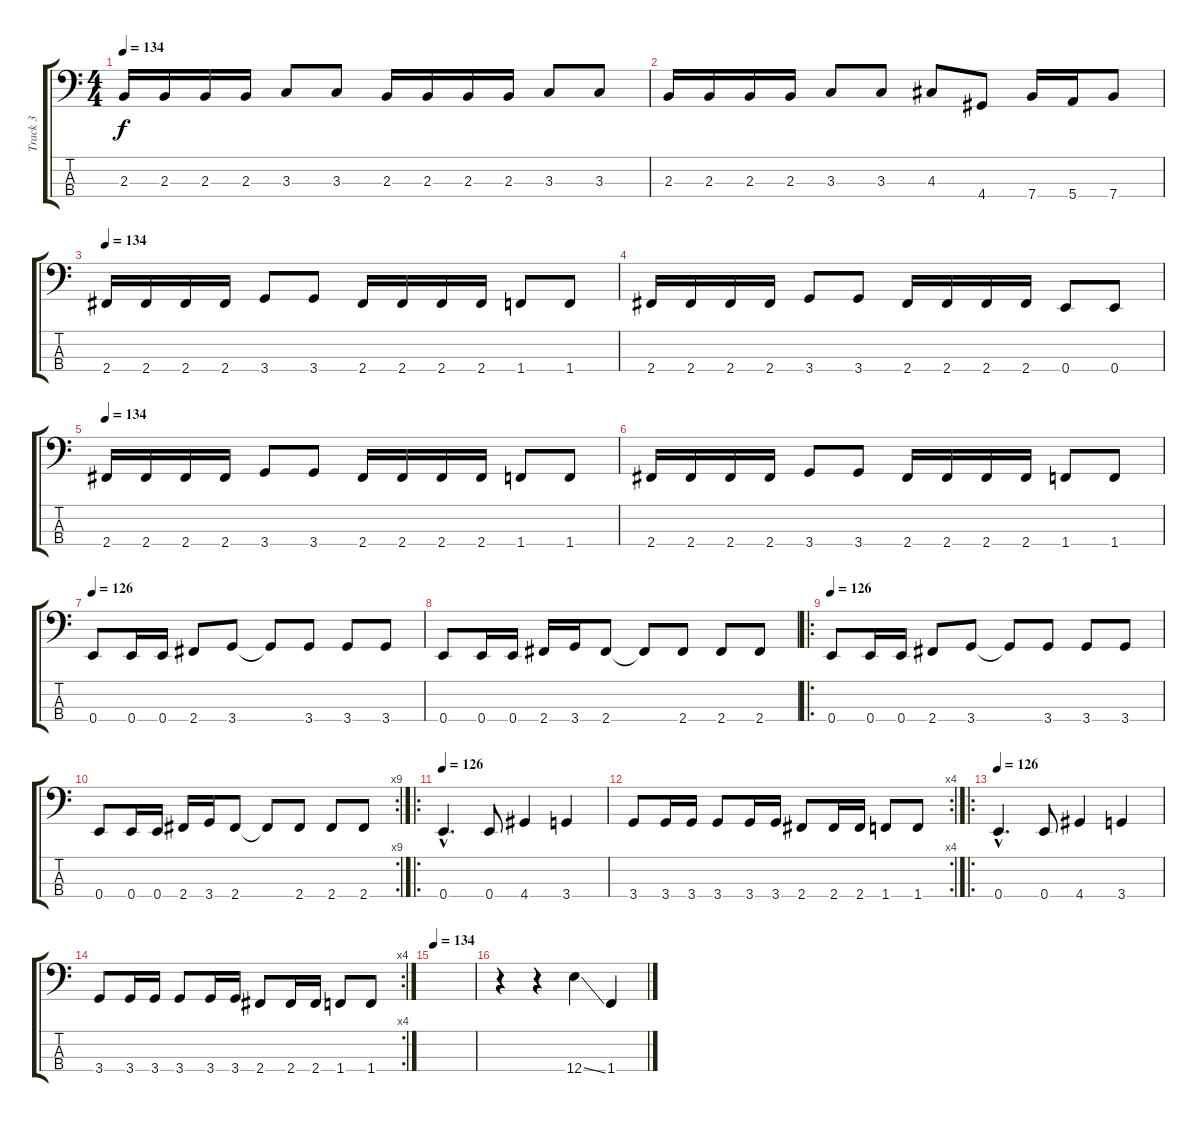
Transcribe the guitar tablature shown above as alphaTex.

\track ("Track 3" "Track 3") {instrument electricbassfinger}
\staff {score tabs}
\tuning (G2 D2 A1 E1) {hide}
\ts (4 4)
\tempo 134
\clef f4
\ks c
2.3.16{dy f} 2.3.16 2.3.16 2.3.16 3.3.8 3.3.8 2.3.16 2.3.16 2.3.16 2.3.16 3.3.8 3.3.8 |
2.3.16 2.3.16 2.3.16 2.3.16 3.3.8 3.3.8 4.3.8 4.4.8 7.4.16 5.4.16 7.4.8 |
\tempo 134
2.4.16 2.4.16 2.4.16 2.4.16 3.4.8 3.4.8 2.4.16 2.4.16 2.4.16 2.4.16 1.4.8 1.4.8 |
2.4.16 2.4.16 2.4.16 2.4.16 3.4.8 3.4.8 2.4.16 2.4.16 2.4.16 2.4.16 0.4.8 0.4.8 |
\tempo 134
2.4.16 2.4.16 2.4.16 2.4.16 3.4.8 3.4.8 2.4.16 2.4.16 2.4.16 2.4.16 1.4.8 1.4.8 |
2.4.16 2.4.16 2.4.16 2.4.16 3.4.8 3.4.8 2.4.16 2.4.16 2.4.16 2.4.16 1.4.8 1.4.8 |
\tempo 126
0.4.8 0.4.16 0.4.16 2.4.8 3.4.8 3.4{t}.8 3.4.8 3.4.8 3.4.8 |
0.4.8 0.4.16 0.4.16 2.4.16 3.4.16 2.4.8 2.4{t}.8 2.4.8 2.4.8 2.4.8 |
\ro
\tempo 126
0.4.8 0.4.16 0.4.16 2.4.8 3.4.8 3.4{t}.8 3.4.8 3.4.8 3.4.8 |
\rc 9
0.4.8 0.4.16 0.4.16 2.4.16 3.4.16 2.4.8 2.4{t}.8 2.4.8 2.4.8 2.4.8 |
\ro
\tempo 126
0.4{hac}.4{d} 0.4.8 4.4.4 3.4.4 |
\rc 4
3.4.8 3.4.16 3.4.16 3.4.8 3.4.16 3.4.16 2.4.8 2.4.16 2.4.16 1.4.8 1.4.8 |
\ro
\tempo 126
0.4{hac}.4{d} 0.4.8 4.4.4 3.4.4 |
\rc 4
3.4.8 3.4.16 3.4.16 3.4.8 3.4.16 3.4.16 2.4.8 2.4.16 2.4.16 1.4.8 1.4.8 |
\tempo 134
|
r.4 r.4 12.4{ss}.4 1.4.4
